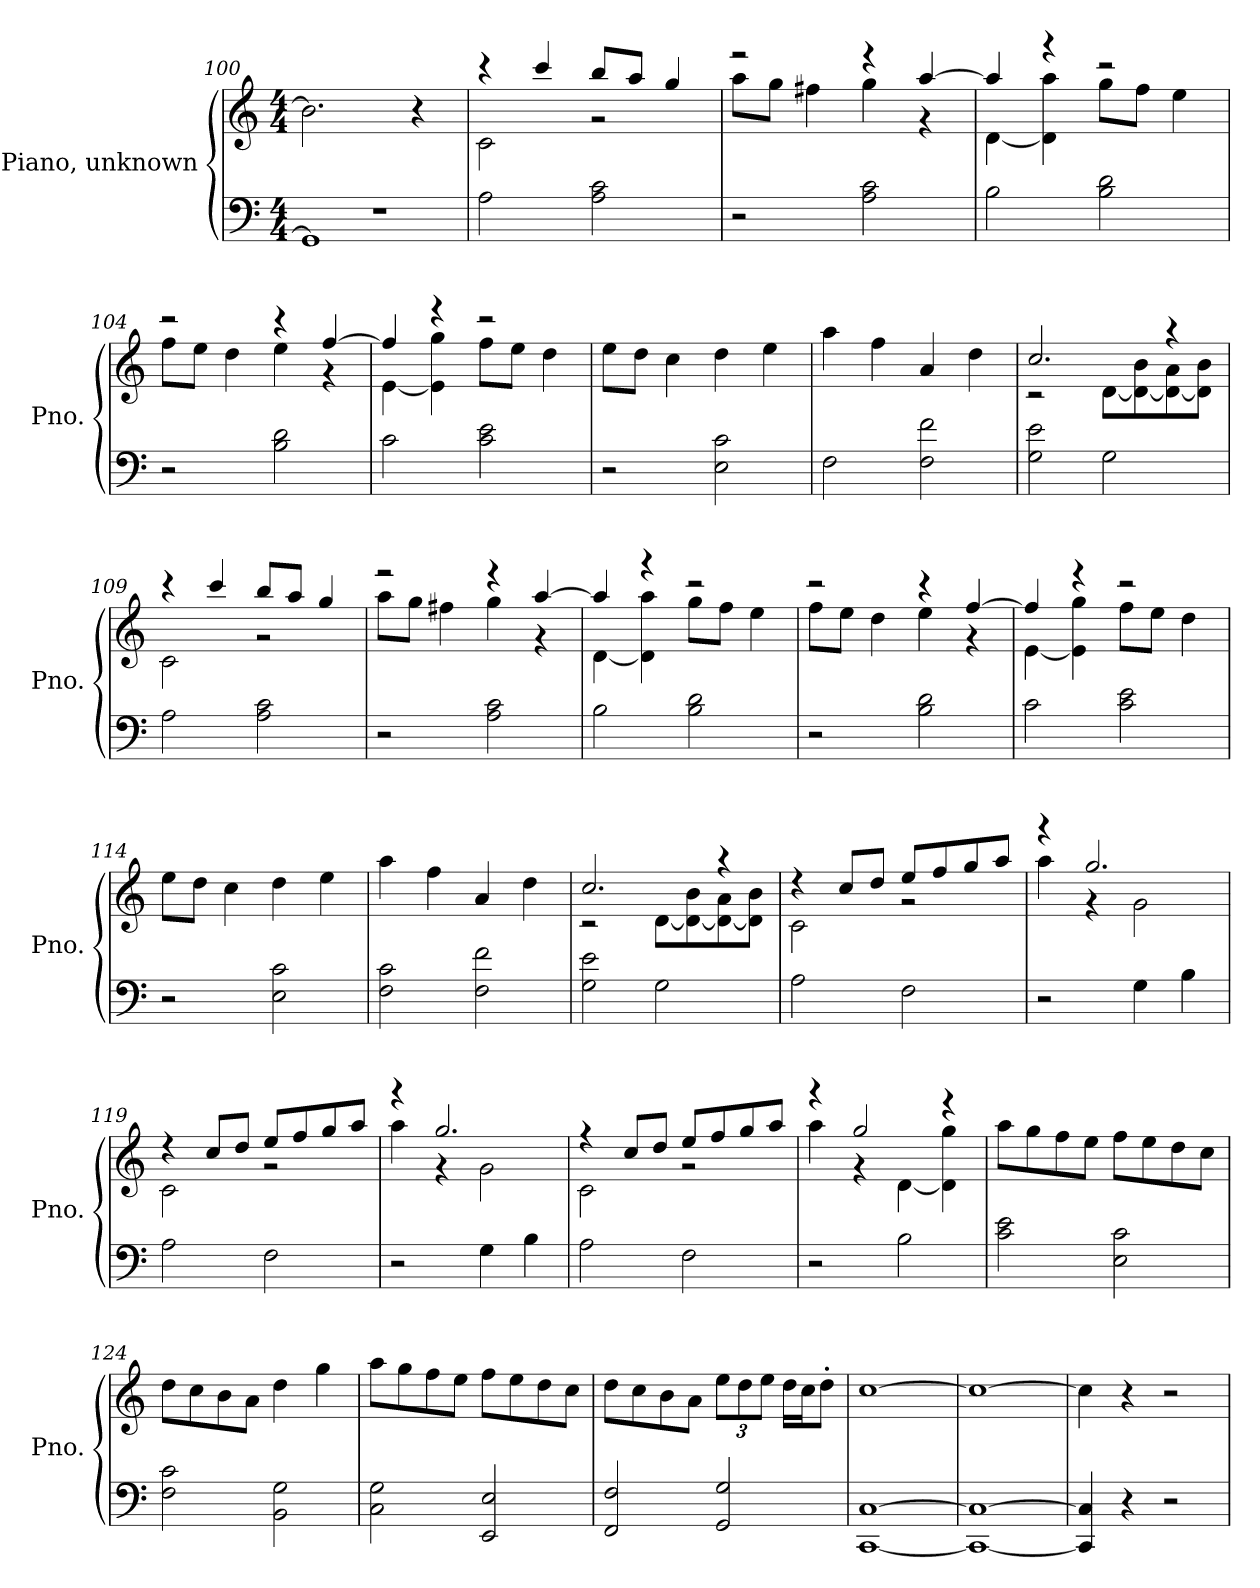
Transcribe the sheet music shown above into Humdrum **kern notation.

**kern	**kern
*part1	*part1
*staff2	*staff1
*I"Piano, unknown	*
*I'Pno.	*
*clefF4	*clefG2
*k[]	*k[]
*M4/4	*M4/4
=100	=100
*^	*
1r	1GG]	2.b\]
.	.	4r
*v	*v	*
=101	=101
*	*^
2A\	4r	2c\
.	4ccc/	.
2A\ 2c\	8bb/L	2r
.	8aa/J	.
.	4gg/	.
=102	=102	=102
2r	2r	8aa\L
.	.	8gg\J
.	.	4ff#X\
2A\ 2c\	4r	4gg\
.	[4aa/	4r
=103	=103	=103
2B\	4aa/]	[4d\
.	4r	4d\] 4aa\
2B\ 2d\	2r	8gg\L
.	.	8ff\J
.	.	4ee\
=104	=104	=104
2r	2r	8ff\L
.	.	8ee\J
.	.	4dd\
2B\ 2d\	4r	4ee\
.	[4ff/	4r
=105	=105	=105
2c\	4ff/]	[4e\
.	4r	4e\] 4gg\
2c\ 2e\	2r	8ff\L
.	.	8ee\J
.	.	4dd\
*	*v	*v
!!LO:LB:g=z
=106	=106
2r	8ee\L
.	8dd\J
.	4cc\
2E\ 2c\	4dd\
.	4ee\
=107	=107
2F\	4aa\
.	4ff\
2F\ 2f\	4a/
.	4dd\
=108	=108
*	*^
2G\ 2e\	2.cc/	2r
2G\	.	[8d\L
.	.	8d\_ 8b\
.	4r	8d\_ 8a\
.	.	8d\] 8b\J
=109	=109	=109
2A\	4r	2c\
.	4ccc/	.
2A\ 2c\	8bb/L	2r
.	8aa/J	.
.	4gg/	.
=110	=110	=110
2r	2r	8aa\L
.	.	8gg\J
.	.	4ff#X\
2A\ 2c\	4r	4gg\
.	[4aa/	4r
=111	=111	=111
2B\	4aa/]	[4d\
.	4r	4d\] 4aa\
2B\ 2d\	2r	8gg\L
.	.	8ff\J
.	.	4ee\
=112	=112	=112
2r	2r	8ff\L
.	.	8ee\J
.	.	4dd\
2B\ 2d\	4r	4ee\
.	[4ff/	4r
!!LO:LB:g=z	!!
=113	=113	=113
2c\	4ff/]	[4e\
.	4r	4e\] 4gg\
2c\ 2e\	2r	8ff\L
.	.	8ee\J
.	.	4dd\
*	*v	*v
=114	=114
2r	8ee\L
.	8dd\J
.	4cc\
2E\ 2c\	4dd\
.	4ee\
=115	=115
2F\ 2c\	4aa\
.	4ff\
2F\ 2f\	4a/
.	4dd\
=116	=116
*	*^
2G\ 2e\	2.cc/	2r
2G\	.	[8d\L
.	.	8d\_ 8b\
.	4r	8d\_ 8a\
.	.	8d\] 8b\J
=117	=117	=117
2A\	4r	2c\
.	8cc/L	.
.	8dd/J	.
2F\	8ee/L	2r
.	8ff/	.
.	8gg/	.
.	8aa/J	.
=118	=118	=118
2r	4r	4aa\
.	2.gg/	4r
4G\	.	2g\
4B\	.	.
!!LO:LB:g=z	!!
=119	=119	=119
2A\	4r	2c\
.	8cc/L	.
.	8dd/J	.
2F\	8ee/L	2r
.	8ff/	.
.	8gg/	.
.	8aa/J	.
=120	=120	=120
2r	4r	4aa\
.	2.gg/	4r
4G\	.	2g\
4B\	.	.
=121	=121	=121
2A\	4r	2c\
.	8cc/L	.
.	8dd/J	.
2F\	8ee/L	2r
.	8ff/	.
.	8gg/	.
.	8aa/J	.
=122	=122	=122
2r	4r	4aa\
.	2gg/	4r
2B\	.	[4d\
.	4r	4d\] 4gg\
*	*v	*v
=123	=123
2c\ 2e\	8aa\L
.	8gg\
.	8ff\
.	8ee\J
2E\ 2c\	8ff\L
.	8ee\
.	8dd\
.	8cc\J
=124	=124
2F\ 2c\	8dd\L
.	8cc\
.	8b\
.	8a\J
2BB\ 2G\	4dd\
.	4gg\
!!LO:PB:g=z
=125	=125
2C\ 2G\	8aa\L
.	8gg\
.	8ff\
.	8ee\J
2EE/ 2E/	8ff\L
.	8ee\
.	8dd\
.	8cc\J
=126	=126
2FF/ 2F/	8dd\L
.	8cc\
.	8b\
.	8a\J
*	*Xbrackettup
2GG/ 2G/	12ee\L
.	12dd\
.	12ee\J
.	16dd\LL
.	16cc\J
.	8dd'\J
=127	=127
[1CC [1C	[1cc
=128	=128
1CC_ 1C_	1cc_
=129	=129
4CC/] 4C/]	4cc\]
4r	4r
2r	2r
=	=
*-	*-
